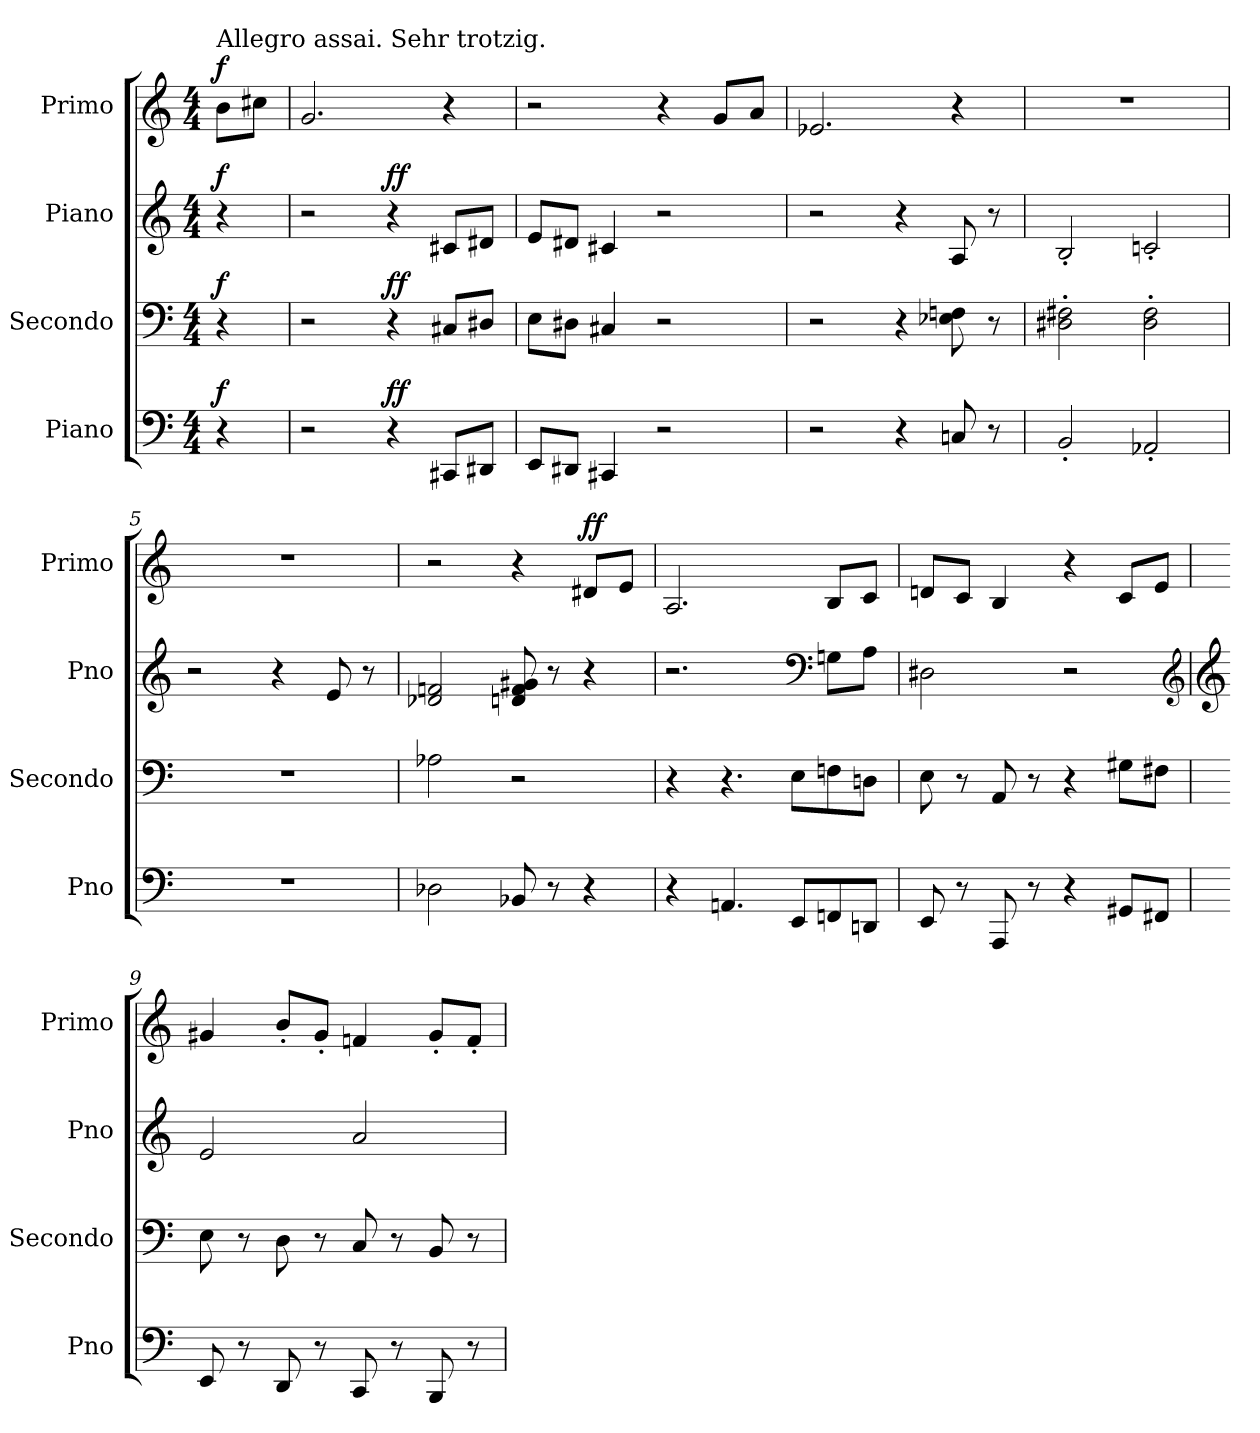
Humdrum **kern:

**kern	**dynam	**kern	**dynam	**kern	**dynam	**kern	**dynam
*part4	*part4	*part3	*part3	*part2	*part2	*part1	*part1
*staff4	*staff4	*staff3	*staff3	*staff2	*staff2	*staff1	*staff1
*I"Piano	*	*I"Secondo	*	*I"Piano	*	*I"Primo	*
*I'Pno	*	*I'Secondo	*	*I'Pno	*	*I'Primo	*
*clefF4	*	*clefF4	*	*clefG2	*	*clefG2	*
*k[]	*	*k[]	*	*k[]	*	*k[]	*
*C:	*	*C:	*	*C:	*	*C:	*
*M4/4	*	*M4/4	*	*M4/4	*	*M4/4	*
=	=	=	=	=	=	=	=
!	!	!	!	!	!	!LO:TX:a:t=Allegro assai. Sehr trotzig.	!
!	!LO:DY:a	!	!LO:DY:a	!	!LO:DY:a	!	!LO:DY:a
4r	f	4r	f	4r	f	8b\L	f
.	.	.	.	.	.	8cc#X\J	.
=1	=1	=1	=1	=1	=1	=1	=1
2r	.	2r	.	2r	.	2.g/	.
!	!LO:DY:a	!	!LO:DY:a	!	!LO:DY:a	!	!
4r	ff	4r	ff	4r	ff	.	.
8CC#X/L	.	8C#X/L	.	8c#X/L	.	4r	.
8DD#X/J	.	8D#X/J	.	8d#X/J	.	.	.
=2	=2	=2	=2	=2	=2	=2	=2
8EE/L	.	8E\L	.	8e/L	.	2r	.
8DD#X/J	.	8D#X\J	.	8d#X/J	.	.	.
4CC#X/	.	4C#X/	.	4c#X/	.	.	.
2r	.	2r	.	2r	.	4r	.
.	.	.	.	.	.	8g/L	.
.	.	.	.	.	.	8a/J	.
=3	=3	=3	=3	=3	=3	=3	=3
2r	.	2r	.	2r	.	2.e-X/	.
4r	.	4r	.	4r	.	.	.
8Cn/	.	8E-X\ 8Fn\	.	8A/	.	4r	.
8r	.	8r	.	8r	.	.	.
=4	=4	=4	=4	=4	=4	=4	=4
2BB'/	.	2D#X\' 2F#X\'	.	2B'/	.	1r	.
2AA-X'/	.	2D#\' 2F#\'	.	2cn'/	.	.	.
=5	=5	=5	=5	=5	=5	=5	=5
1r	.	1r	.	2r	.	1r	.
.	.	.	.	4r	.	.	.
.	.	.	.	8e/	.	.	.
.	.	.	.	8r	.	.	.
=6	=6	=6	=6	=6	=6	=6	=6
2D-X\	.	2A-X\	.	2d-X/ 2fn/	.	2r	.
8BB-X/	.	2r	.	8dn/ 8f/ 8g#X/	.	4r	.
8r	.	.	.	8r	.	.	.
!	!	!	!	!	!	!	!LO:DY:a
4r	.	.	.	4r	.	8d#X/L	ff
.	.	.	.	.	.	8e/J	.
=7	=7	=7	=7	=7	=7	=7	=7
4r	.	4r	.	2.r	.	2.A/	.
4.AAn/	.	4.r	.	.	.	.	.
*	*	*	*	*clefF4	*	*	*
8EE/L	.	8E\L	.	.	.	.	.
8FFn/	.	8Fn\	.	8Gn\L	.	8B/L	.
8DDn/J	.	8Dn\J	.	8A\J	.	8c/J	.
=8	=8	=8	=8	=8	=8	=8	=8
8EE/	.	8E\	.	2D#X\	.	8dn/L	.
8r	.	8r	.	.	.	8c/J	.
8AAA/	.	8AA/	.	.	.	4B/	.
8r	.	8r	.	.	.	.	.
4r	.	4r	.	2r	.	4r	.
8GG#X/L	.	8G#X\L	.	.	.	8c/L	.
8FF#X/J	.	8F#X\J	.	.	.	8e/J	.
*	*	*	*	*clefG2	*	*	*
!!LO:LB:g=z
=9	=9	=9	=9	=9	=9	=9	=9
*	*	*	*	*clefG2	*	*	*
8EE/	.	8E\	.	2e/	.	4g#X/	.
8r	.	8r	.	.	.	.	.
8DD/	.	8D\	.	.	.	8b'/L	.
8r	.	8r	.	.	.	8g#'/J	.
8CC/	.	8C/	.	2a/	.	4fn/	.
8r	.	8r	.	.	.	.	.
8BBB/	.	8BB/	.	.	.	8g#'/L	.
8r	.	8r	.	.	.	8f'/J	.
=	=	=	=	=	=	=	=
*-	*-	*-	*-	*-	*-	*-	*-
